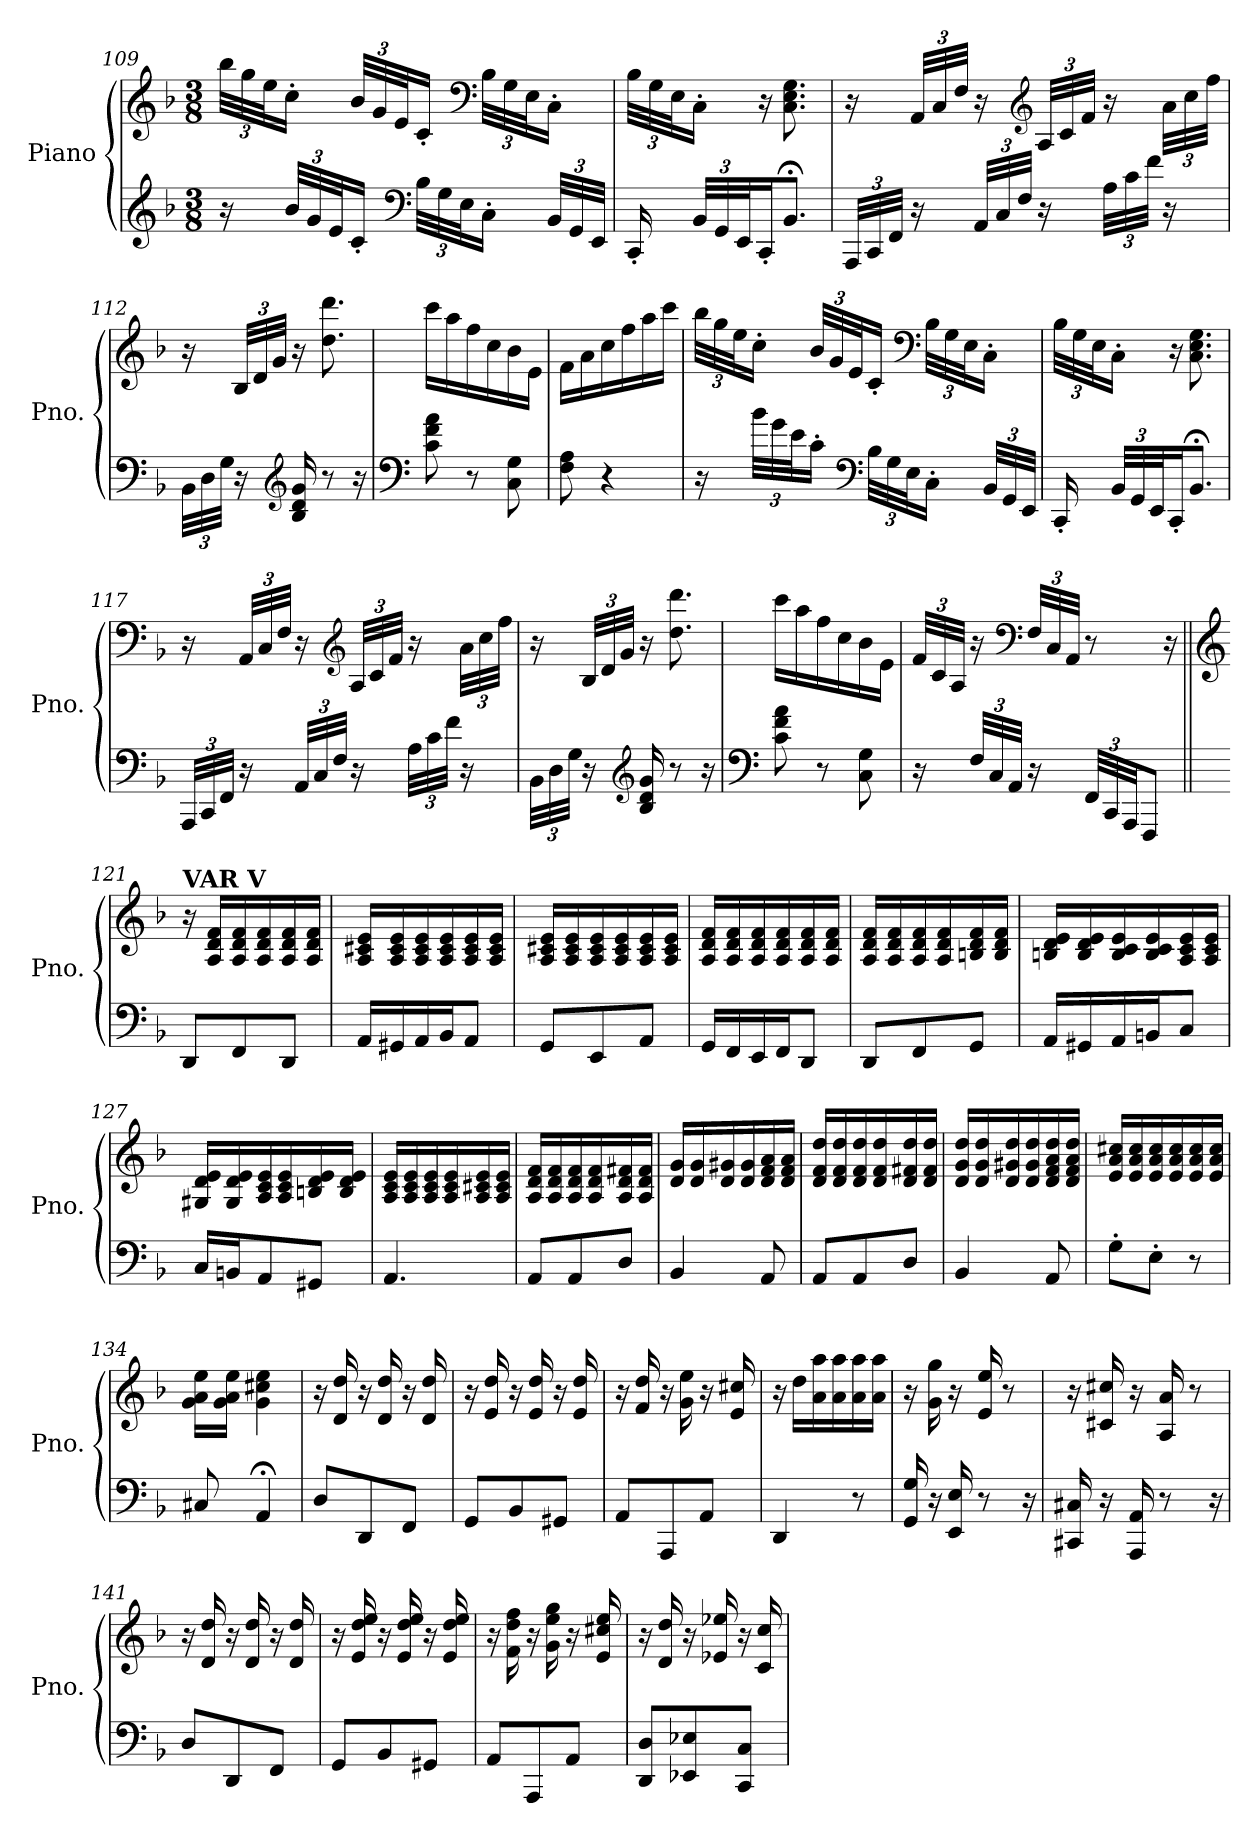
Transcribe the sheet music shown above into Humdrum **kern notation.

**kern	**kern
*part1	*part1
*staff2	*staff1
*I"Piano	*
*I'Pno.	*
*clefG2	*clefG2
*k[b-]	*k[b-]
*M3/8	*M3/8
*	*Xbrackettup
=109	=109
16r	48bb-\LLL
.	48gg\
.	48ee\J
*Xbrackettup	*
48b-/LLL	16cc'\JJ
48g/	.
48e/J	.
16c'/JJ	48b-/LLL
.	48g/
.	48e/J
*clefF4	*
48B-\LLL	16c'/JJ
48G\	.
48E\J	.
*	*clefF4
16C'\JJ	48B-\LLL
.	48G\
.	48E\J
48BB-/LLL	16C'\JJ
48GG/	.
48EE/JJJ	.
=110	=110
16CC'/	48B-\LLL
.	48G\
.	48E\J
48BB-/LLL	16C'\JJ
48GG/	.
48EE/J	.
16CC'/J	16r
8.BB-;/J	8.C\ 8.E\ 8.G\
!!LO:LB:g=z
=111	=111
48AAA/LLL	16r
48CC/	.
48FF/JJJ	.
16r	48AA/LLL
.	48C/
.	48F/JJJ
48AA/LLL	16r
48C/	.
48F/JJJ	.
*	*clefG2
16r	48A/LLL
.	48c/
.	48f/JJJ
48A\LLL	16r
48c\	.
48f\JJJ	.
16r	48a\LLL
.	48cc\
.	48ff\JJJ
=112	=112
48BB-\LLL	16r
48D\	.
48G\JJJ	.
16r	48B-/LLL
.	48d/
.	48g/JJJ
*clefG2	*
16B-/ 16d/ 16g/	16r
8r	8.dd\ 8.ddd\
16r	.
=113	=113
*clefF4	*
8c\ 8f\ 8a\	16ccc\LL
.	16aa\
8r	16ff\
.	16cc\
8C\ 8G\	16b-\
.	16e\JJ
=114	=114
8F\ 8A\	16f\LL
.	16a\
4r	16cc\
.	16ff\
.	16aa\
.	16ccc\JJ
!!LO:LB:g=z
=115	=115
16r	48bb-\LLL
.	48gg\
.	48ee\J
48b-\LLL	16cc'\JJ
48g\	.
48e\J	.
16c'\JJ	48b-/LLL
.	48g/
.	48e/J
*clefF4	*
48B-\LLL	16c'/JJ
48G\	.
48E\J	.
*	*clefF4
16C'\JJ	48B-\LLL
.	48G\
.	48E\J
48BB-/LLL	16C'\JJ
48GG/	.
48EE/JJJ	.
=116	=116
16CC'/	48B-\LLL
.	48G\
.	48E\J
48BB-/LLL	16C'\JJ
48GG/	.
48EE/J	.
16CC'/J	16r
8.BB-;/J	8.C\ 8.E\ 8.G\
=117	=117
48AAA/LLL	16r
48CC/	.
48FF/JJJ	.
16r	48AA/LLL
.	48C/
.	48F/JJJ
48AA/LLL	16r
48C/	.
48F/JJJ	.
*	*clefG2
16r	48A/LLL
.	48c/
.	48f/JJJ
48A\LLL	16r
48c\	.
48f\JJJ	.
16r	48a\LLL
.	48cc\
.	48ff\JJJ
!!LO:LB:g=z
=118	=118
48BB-\LLL	16r
48D\	.
48G\JJJ	.
16r	48B-/LLL
.	48d/
.	48g/JJJ
*clefG2	*
16B-/ 16d/ 16g/	16r
8r	8.dd\ 8.ddd\
16r	.
=119	=119
*clefF4	*
8c\ 8f\ 8a\	16ccc\LL
.	16aa\
8r	16ff\
.	16cc\
8C\ 8G\	16b-\
.	16e\JJ
=120	=120
16r	48f/LLL
.	48c/
.	48A/JJJ
48F/LLL	16r
48C/	.
48AA/JJJ	.
*	*clefF4
16r	48F/LLL
.	48C/
.	48AA/JJJ
48FF/LLL	8r
48CC/	.
48AAA/JJ	.
8FFF/J	.
.	16r
=121||	=121||
*	*clefG2
!	!LO:TX:a:B:t=VAR V
8DD/L	16r
.	16A/ 16d/ 16f/LL
8FF/	16A/ 16d/ 16f/
.	16A/ 16d/ 16f/
8DD/J	16A/ 16d/ 16f/
.	16A/ 16d/ 16f/JJ
=122	=122
16AA/LL	16A/ 16c#X/ 16e/LL
16GG#X/	16A/ 16c#/ 16e/
16AA/	16A/ 16c#/ 16e/
16BB-/J	16A/ 16c#/ 16e/
8AA/J	16A/ 16c#/ 16e/
.	16A/ 16c#/ 16e/JJ
!!LO:PB:g=z
=123	=123
8GG/L	16A/ 16c#X/ 16e/LL
.	16A/ 16c#/ 16e/
8EE/	16A/ 16c#/ 16e/
.	16A/ 16c#/ 16e/
8AA/J	16A/ 16c#/ 16e/
.	16A/ 16c#/ 16e/JJ
=124	=124
16GG/LL	16A/ 16d/ 16f/LL
16FF/	16A/ 16d/ 16f/
16EE/	16A/ 16d/ 16f/
16FF/J	16A/ 16d/ 16f/
8DD/J	16A/ 16d/ 16f/
.	16A/ 16d/ 16f/JJ
=125	=125
8DD/L	16A/ 16d/ 16f/LL
.	16A/ 16d/ 16f/
8FF/	16A/ 16d/ 16f/
.	16A/ 16d/ 16f/
8GG/J	16Bn/ 16d/ 16f/
.	16B/ 16d/ 16f/JJ
=126	=126
16AA/LL	16Bn/ 16d/ 16e/LL
16GG#X/	16B/ 16d/ 16e/
16AA/	16B/ 16c/ 16e/
16BBn/J	16B/ 16c/ 16e/
8C/J	16A/ 16c/ 16e/
.	16A/ 16c/ 16e/JJ
=127	=127
16C/LL	16G#X/ 16d/ 16e/LL
16BBn/J	16G#/ 16d/ 16e/
8AA/	16A/ 16c/ 16e/
.	16A/ 16c/ 16e/
8GG#X/J	16Bn/ 16d/ 16e/
.	16B/ 16d/ 16e/JJ
!!LO:LB:g=z
=128	=128
4.AA/	16A/ 16c/ 16e/LL
.	16A/ 16c/ 16e/
.	16A/ 16c/ 16e/
.	16A/ 16c/ 16e/
.	16A/ 16c#X/ 16e/
.	16A/ 16c#/ 16e/JJ
=129	=129
8AA/L	16A/ 16d/ 16f/LL
.	16A/ 16d/ 16f/
8AA/	16A/ 16d/ 16f/
.	16A/ 16d/ 16f/
8D/J	16A/ 16d/ 16f#X/
.	16A/ 16d/ 16f#/JJ
=130	=130
4BB-/	16d/ 16g/LL
.	16d/ 16g/
.	16d/ 16g#X/
.	16d/ 16g#/
8AA/	16d/ 16f/ 16a/
.	16d/ 16f/ 16a/JJ
=131	=131
8AA/L	16d/ 16f/ 16dd/LL
.	16d/ 16f/ 16dd/
8AA/	16d/ 16f/ 16dd/
.	16d/ 16f/ 16dd/
8D/J	16d/ 16f#X/ 16dd/
.	16d/ 16f#/ 16dd/JJ
=132	=132
4BB-/	16d/ 16g/ 16dd/LL
.	16d/ 16g/ 16dd/
.	16d/ 16g#X/ 16dd/
.	16d/ 16g#/ 16dd/
8AA/	16d/ 16f/ 16a/ 16dd/
.	16d/ 16f/ 16a/ 16dd/JJ
=133	=133
8G'\L	16e/ 16a/ 16cc#X/LL
.	16e/ 16a/ 16cc#/
8E'\J	16e/ 16a/ 16cc#/
.	16e/ 16a/ 16cc#/
8r	16e/ 16a/ 16cc#/
.	16e/ 16a/ 16cc#/JJ
!!LO:LB:g=z
=134	=134
8C#X/	16g\ 16a\ 16ee\LL
.	16g\ 16a\ 16ee\JJ
4AA;/	4g\ 4cc#X\ 4ee\
=135	=135
8D/L	16r
.	16d/ 16dd/
8DD/	16r
.	16d/ 16dd/
8FF/J	16r
.	16d/ 16dd/
=136	=136
8GG/L	16r
.	16e/ 16dd/
8BB-/	16r
.	16e/ 16dd/
8GG#X/J	16r
.	16e/ 16dd/
=137	=137
8AA/L	16r
.	16f/ 16dd/
8AAA/	16r
.	16g\ 16ee\
8AA/J	16r
.	16e/ 16cc#X/
=138	=138
4DD/	16r
.	16dd\LL
.	16a\ 16aa\
.	16a\ 16aa\
8r	16a\ 16aa\
.	16a\ 16aa\JJ
=139	=139
16GG/ 16G/	16r
16r	16g\ 16gg\
16EE/ 16E/	16r
8r	16e/ 16ee/
.	8r
16r	.
=140	=140
16CC#X/ 16C#X/	16r
16r	16c#X/ 16cc#X/
16AAA/ 16AA/	16r
8r	16A/ 16a/
.	8r
16r	.
!!LO:LB:g=z
=141	=141
8D/L	16r
.	16d/ 16dd/
8DD/	16r
.	16d/ 16dd/
8FF/J	16r
.	16d/ 16dd/
=142	=142
8GG/L	16r
.	16e/ 16dd/ 16ee/
8BB-/	16r
.	16e/ 16dd/ 16ee/
8GG#X/J	16r
.	16e/ 16dd/ 16ee/
=143	=143
8AA/L	16r
.	16f\ 16dd\ 16ff\
8AAA/	16r
.	16g\ 16ee\ 16gg\
8AA/J	16r
.	16e/ 16cc#X/ 16ee/
=144	=144
8DD/ 8D/L	16r
.	16d/ 16dd/
8EE-X/ 8E-X/	16r
.	16e-X/ 16ee-X/
8CC/ 8C/J	16r
.	16c/ 16cc/
=	=
*-	*-
